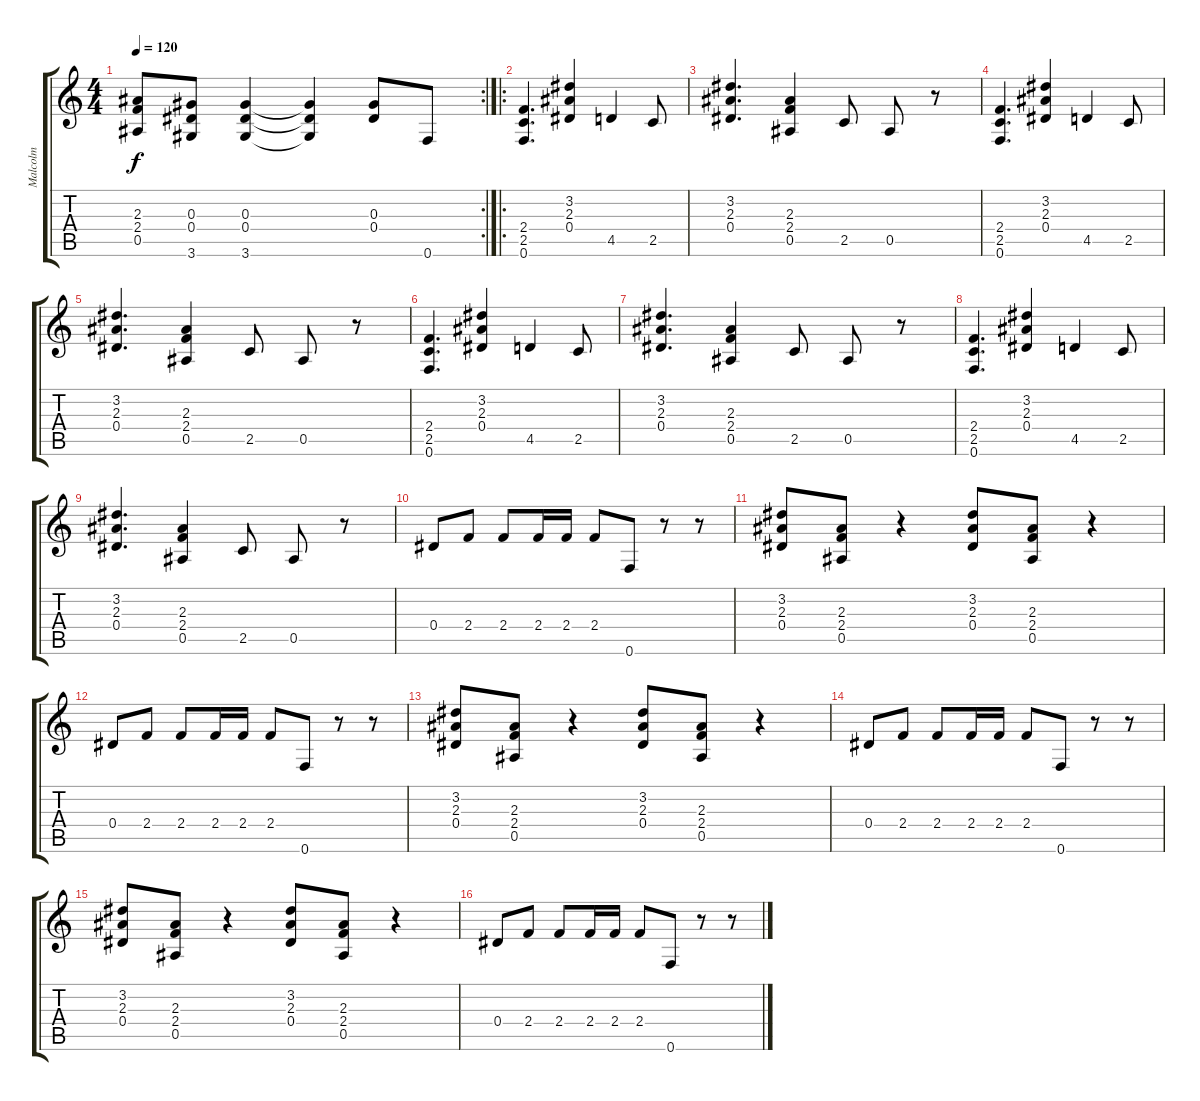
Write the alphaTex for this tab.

\track ("Malcolm" "Malcolm") {instrument overdrivenguitar}
\staff {score tabs}
\tuning (F4 C4 Ab3 Eb3 Bb2 F2) {hide}
\rc 2
\ts (4 4)
\tempo 120
\clef g2
\ks c
(2.3{t} 2.4{t} 0.5{t}).8{dy f} (0.3 0.4 3.6).8 (0.3 0.4 3.6).4 (0.3{t} 0.4{t} 3.6{t}).4 (0.3 0.4).8 0.6.8 |
\ro
(2.4 2.5 0.6).4{d} (3.2 2.3 0.4).4 4.5.4 2.5.8 |
(3.2 2.3 0.4).4{d} (2.3 2.4 0.5).4 2.5.8 0.5.8 r.8 |
(2.4 2.5 0.6).4{d} (3.2 2.3 0.4).4 4.5.4 2.5.8 |
(3.2 2.3 0.4).4{d} (2.3 2.4 0.5).4 2.5.8 0.5.8 r.8 |
(2.4 2.5 0.6).4{d} (3.2 2.3 0.4).4 4.5.4 2.5.8 |
(3.2 2.3 0.4).4{d} (2.3 2.4 0.5).4 2.5.8 0.5.8 r.8 |
(2.4 2.5 0.6).4{d} (3.2 2.3 0.4).4 4.5.4 2.5.8 |
(3.2 2.3 0.4).4{d} (2.3 2.4 0.5).4 2.5.8 0.5.8 r.8 |
0.4.8 2.4.8 2.4.8 2.4.16 2.4.16 2.4.8 0.6.8 r.8 r.8 |
(3.2 2.3 0.4).8 (2.3 2.4 0.5).8 r.4 (3.2 2.3 0.4).8 (2.3 2.4 0.5).8 r.4 |
0.4.8 2.4.8 2.4.8 2.4.16 2.4.16 2.4.8 0.6.8 r.8 r.8 |
(3.2 2.3 0.4).8 (2.3 2.4 0.5).8 r.4 (3.2 2.3 0.4).8 (2.3 2.4 0.5).8 r.4 |
0.4.8 2.4.8 2.4.8 2.4.16 2.4.16 2.4.8 0.6.8 r.8 r.8 |
(3.2 2.3 0.4).8 (2.3 2.4 0.5).8 r.4 (3.2 2.3 0.4).8 (2.3 2.4 0.5).8 r.4 |
0.4.8 2.4.8 2.4.8 2.4.16 2.4.16 2.4.8 0.6.8 r.8 r.8
